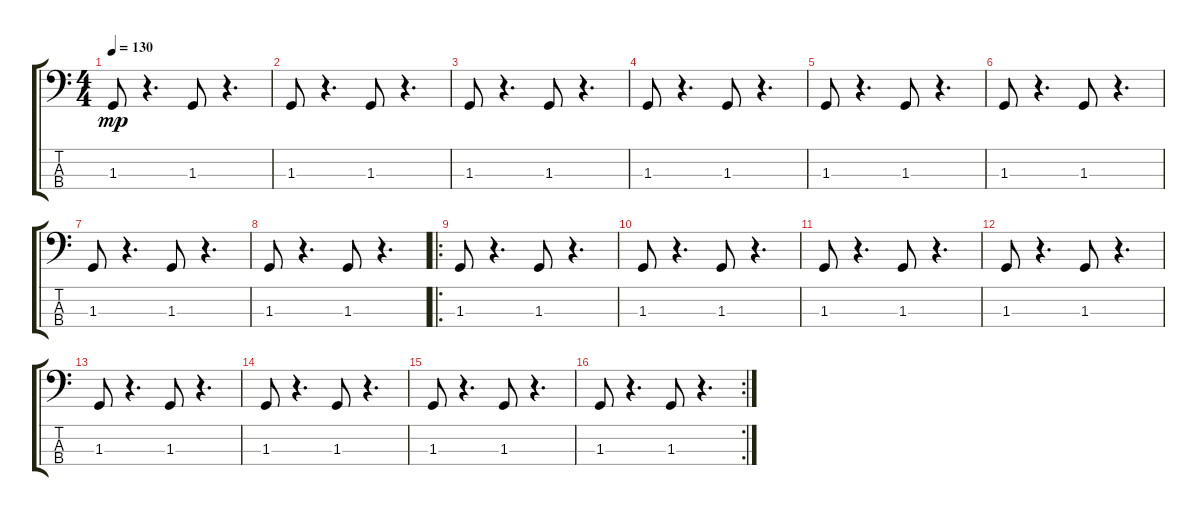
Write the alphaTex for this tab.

\track "" {instrument acousticbass}
\staff {score tabs}
\tuning (E2 B1 Gb1 B0) {hide}
\ts (4 4)
\tempo 130
\clef f4
\ks c
1.3.8{dy mp} r.4{d} 1.3.8 r.4{d} |
1.3.8 r.4{d} 1.3.8 r.4{d} |
1.3.8 r.4{d} 1.3.8 r.4{d} |
1.3.8 r.4{d} 1.3.8 r.4{d} |
1.3.8 r.4{d} 1.3.8 r.4{d} |
1.3.8 r.4{d} 1.3.8 r.4{d} |
1.3.8 r.4{d} 1.3.8 r.4{d} |
1.3.8 r.4{d} 1.3.8 r.4{d} |
\ro
1.3.8 r.4{d} 1.3.8 r.4{d} |
1.3.8 r.4{d} 1.3.8 r.4{d} |
1.3.8 r.4{d} 1.3.8 r.4{d} |
1.3.8 r.4{d} 1.3.8 r.4{d} |
1.3.8 r.4{d} 1.3.8 r.4{d} |
1.3.8 r.4{d} 1.3.8 r.4{d} |
1.3.8 r.4{d} 1.3.8 r.4{d} |
\rc 2
1.3.8 r.4{d} 1.3.8 r.4{d}
